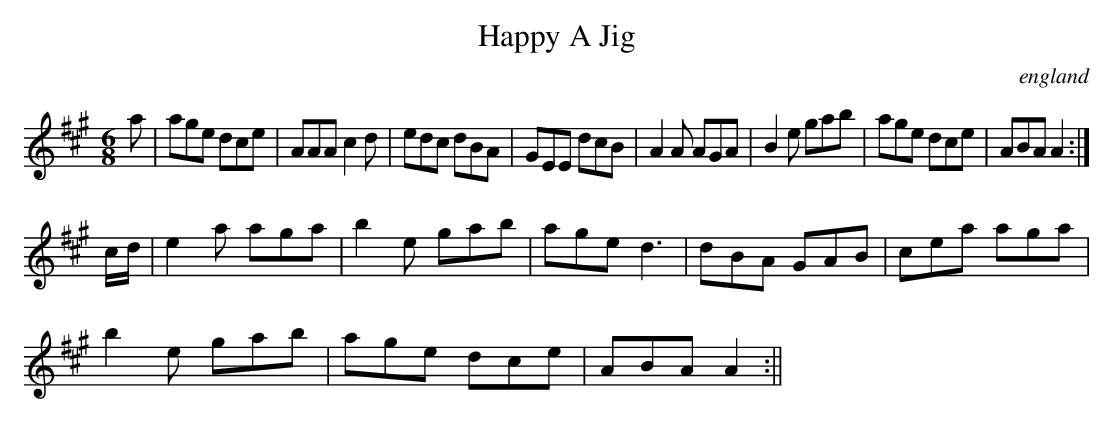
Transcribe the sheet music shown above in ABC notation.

X:1
T:Happy A Jig
O:england
M:6/8
L:1/8
K:A
a|age dce|AAA c2 d|edc dBA|GEE dcB|A2 A AGA|B2 e gab|age dce|ABA A2:|
c/2d/2|e2 a aga|b2 e gab|age d3|dBA GAB|cea aga|
b2 e gab|age dce|ABA A2:||
